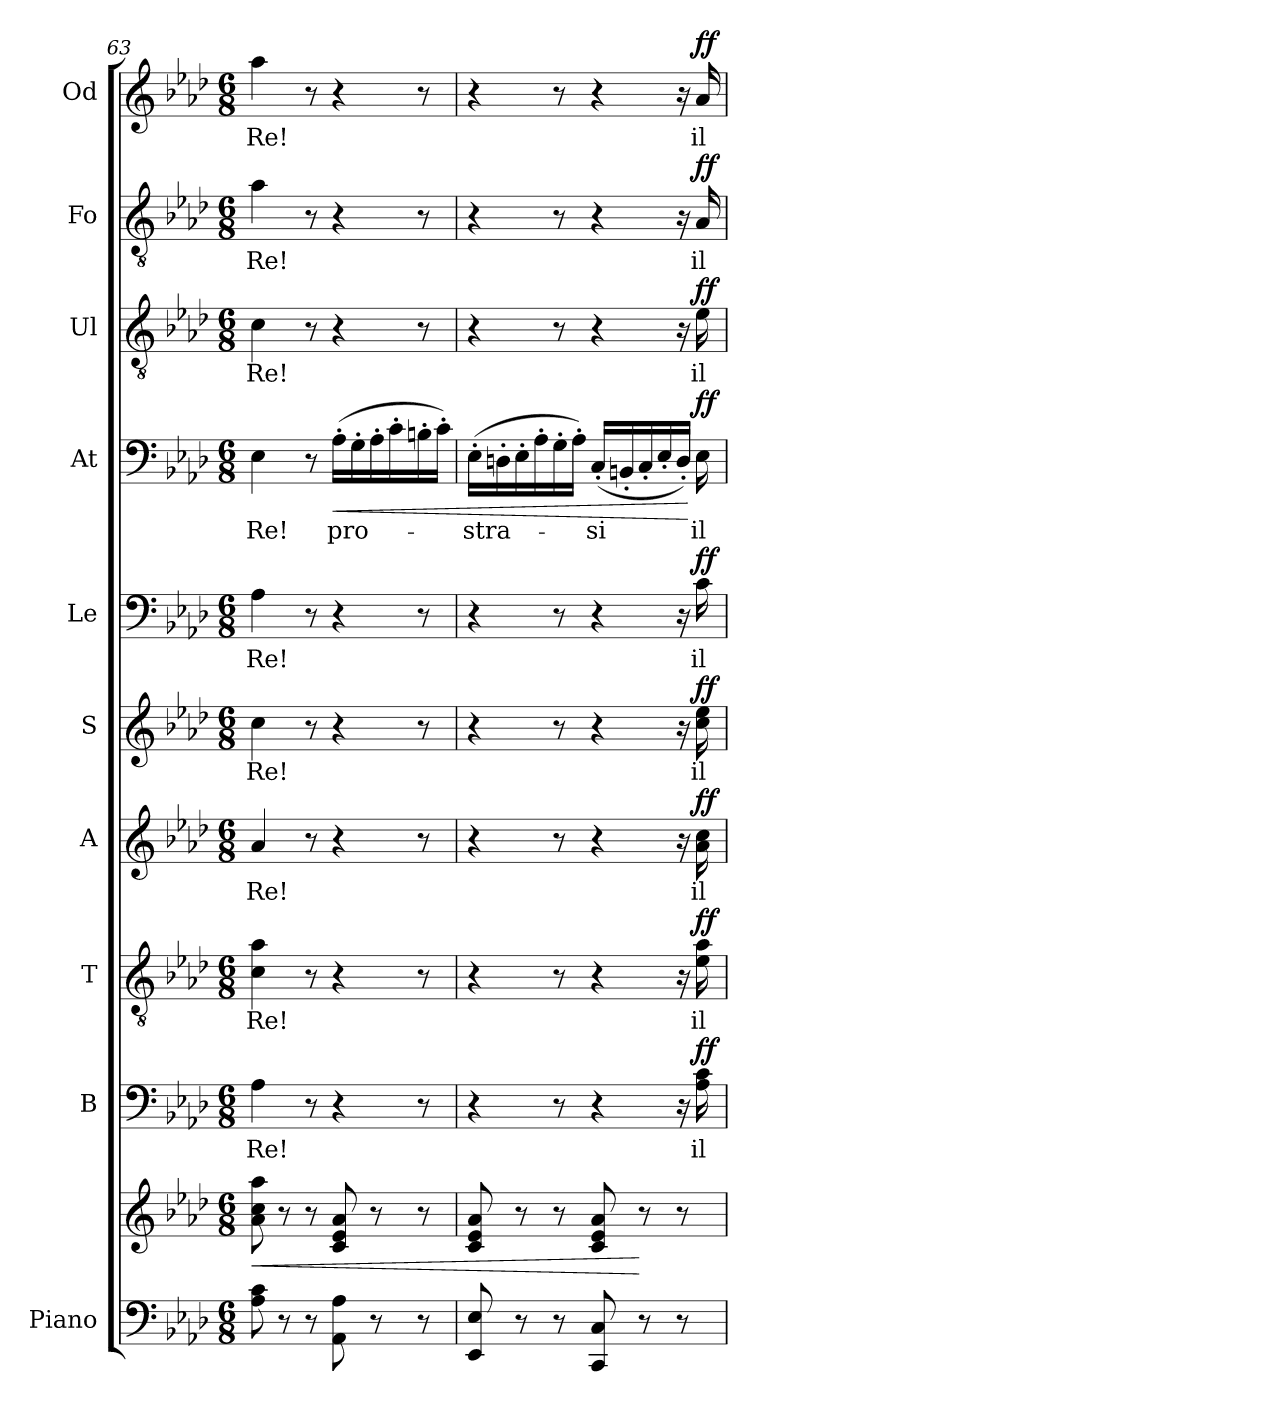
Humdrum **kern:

**kern	**kern	**dynam	**kern	**text	**dynam	**kern	**text	**dynam	**kern	**text	**dynam	**kern	**text	**dynam	**kern	**text	**dynam	**kern	**text	**dynam	**kern	**text	**dynam	**kern	**text	**dynam	**kern	**text	**dynam
*part10	*part10	*part10	*part9	*part9	*part9	*part8	*part8	*part8	*part7	*part7	*part7	*part6	*part6	*part6	*part5	*part5	*part5	*part4	*part4	*part4	*part3	*part3	*part3	*part2	*part2	*part2	*part1	*part1	*part1
*staff11	*staff10	*staff10/11	*staff9	*staff9	*staff9	*staff8	*staff8	*staff8	*staff7	*staff7	*staff7	*staff6	*staff6	*staff6	*staff5	*staff5	*staff5	*staff4	*staff4	*staff4	*staff3	*staff3	*staff3	*staff2	*staff2	*staff2	*staff1	*staff1	*staff1
*I"Piano	*	*	*I"B	*	*	*I"T	*	*	*I"A	*	*	*I"S	*	*	*I"Le	*	*	*I"At	*	*	*I"Ul	*	*	*I"Fo	*	*	*I"Od	*	*
*I'Pno	*	*	*I'B	*	*	*I'T	*	*	*I'A	*	*	*I'S	*	*	*I'Le	*	*	*I'At	*	*	*I'Ul	*	*	*I'Fo	*	*	*I'Od	*	*
*clefF4	*clefG2	*	*clefF4	*	*	*clefGv2	*	*	*clefG2	*	*	*clefG2	*	*	*clefF4	*	*	*clefF4	*	*	*clefGv2	*	*	*clefGv2	*	*	*clefG2	*	*
*k[b-e-a-d-]	*k[b-e-a-d-]	*	*k[b-e-a-d-]	*	*	*k[b-e-a-d-]	*	*	*k[b-e-a-d-]	*	*	*k[b-e-a-d-]	*	*	*k[b-e-a-d-]	*	*	*k[b-e-a-d-]	*	*	*k[b-e-a-d-]	*	*	*k[b-e-a-d-]	*	*	*k[b-e-a-d-]	*	*
*M6/8	*M6/8	*	*M6/8	*	*	*M6/8	*	*	*M6/8	*	*	*M6/8	*	*	*M6/8	*	*	*M6/8	*	*	*M6/8	*	*	*M6/8	*	*	*M6/8	*	*
=63	=63	=63	=63	=63	=63	=63	=63	=63	=63	=63	=63	=63	=63	=63	=63	=63	=63	=63	=63	=63	=63	=63	=63	=63	=63	=63	=63	=63	=63
!	!	!LO:HP:b	!	!LO:LY:b	!	!	!LO:LY:b	!	!	!LO:LY:b	!	!	!LO:LY:b	!	!	!LO:LY:b	!	!	!LO:LY:b	!	!	!LO:LY:b	!	!	!LO:LY:b	!	!	!LO:LY:b	!
8A-\ 8c\	8a-\ 8cc\ 8aa-\	<	4A-\	Re!	.	4c!\ 4a-\	Re!	.	4a-/	Re!	.	4cc\	Re!	.	4A-\	Re!	.	4E-\	Re!	.	4c\	Re!	.	4a-\	Re!	.	4aa-\	Re!	.
8r	8r	.	.	.	.	.	.	.	.	.	.	.	.	.	.	.	.	.	.	.	.	.	.	.	.	.	.	.	.
8r	8r	.	8r	.	.	8r	.	.	8r	.	.	8r	.	.	8r	.	.	8r	.	.	8r	.	.	8r	.	.	8r	.	.
!	!	!	!	!	!	!	!	!	!	!	!	!	!	!	!	!	!	!	!LO:LY:b	!LO:HP:b	!	!	!	!	!	!	!	!	!
8AA-\ 8A-\	8c/ 8e-/ 8a-/	.	4r	.	.	4r	.	.	4r	.	.	4r	.	.	4r	.	.	(>16A-'\LL	pro-	<	4r	.	.	4r	.	.	4r	.	.
.	.	.	.	.	.	.	.	.	.	.	.	.	.	.	.	.	.	16G'\	.	.	.	.	.	.	.	.	.	.	.
8r	8r	.	.	.	.	.	.	.	.	.	.	.	.	.	.	.	.	16A-'\	.	.	.	.	.	.	.	.	.	.	.
.	.	.	.	.	.	.	.	.	.	.	.	.	.	.	.	.	.	16c'\	.	.	.	.	.	.	.	.	.	.	.
8r	8r	.	8r	.	.	8r	.	.	8r	.	.	8r	.	.	8r	.	.	16Bn'\	.	.	8r	.	.	8r	.	.	8r	.	.
.	.	.	.	.	.	.	.	.	.	.	.	.	.	.	.	.	.	16c'\JJ)	.	.	.	.	.	.	.	.	.	.	.
!!LO:PB:g=z
=64	=64	=64	=64	=64	=64	=64	=64	=64	=64	=64	=64	=64	=64	=64	=64	=64	=64	=64	=64	=64	=64	=64	=64	=64	=64	=64	=64	=64	=64
!	!	!	!	!	!	!	!	!	!	!	!	!	!	!	!	!	!	!	!LO:LY:b	!	!	!	!	!	!	!	!	!	!
8EE-/ 8E-/	8c/ 8e-/ 8a-/	.	4r	.	.	4r	.	.	4r	.	.	4r	.	.	4r	.	.	(>16E-'\LL	-stra-	.	4r	.	.	4r	.	.	4r	.	.
.	.	.	.	.	.	.	.	.	.	.	.	.	.	.	.	.	.	16Dn'\	.	.	.	.	.	.	.	.	.	.	.
8r	8r	.	.	.	.	.	.	.	.	.	.	.	.	.	.	.	.	16E-'\	.	.	.	.	.	.	.	.	.	.	.
.	.	.	.	.	.	.	.	.	.	.	.	.	.	.	.	.	.	16A-'\	.	.	.	.	.	.	.	.	.	.	.
8r	8r	.	8r	.	.	8r	.	.	8r	.	.	8r	.	.	8r	.	.	16G'\	.	.	8r	.	.	8r	.	.	8r	.	.
.	.	.	.	.	.	.	.	.	.	.	.	.	.	.	.	.	.	16A-'\JJ)	.	.	.	.	.	.	.	.	.	.	.
!	!	!	!	!	!	!	!	!	!	!	!	!	!	!	!	!	!	!	!LO:LY:b	!	!	!	!	!	!	!	!	!	!
8CC/ 8C/	8c/ 8e-/ 8a-/	.	4r	.	.	4r	.	.	4r	.	.	4r	.	.	4r	.	.	(<16C'/LL	-si	.	4r	.	.	4r	.	.	4r	.	.
.	.	.	.	.	.	.	.	.	.	.	.	.	.	.	.	.	.	16BBn'/	.	.	.	.	.	.	.	.	.	.	.
8r	8r	[	.	.	.	.	.	.	.	.	.	.	.	.	.	.	.	16C'/	.	.	.	.	.	.	.	.	.	.	.
.	.	.	.	.	.	.	.	.	.	.	.	.	.	.	.	.	.	16E-'/	.	.	.	.	.	.	.	.	.	.	.
8r	8r	.	16r	.	.	16r	.	.	16r	.	.	16r	.	.	16r	.	.	16D'/JJ)	.	.	16r	.	.	16r	.	.	16r	.	.
!	!	!	!	!LO:LY:b	!LO:DY:a	!	!LO:LY:b	!LO:DY:a	!	!LO:LY:b	!LO:DY:a	!	!LO:LY:b	!LO:DY:a	!	!LO:LY:b	!LO:DY:a	!	!LO:LY:b	!LO:DY:n=1:a	!	!LO:LY:b	!LO:DY:a	!	!LO:LY:b	!LO:DY:a	!	!LO:LY:b	!LO:DY:a
.	.	.	16A-\ 16c!\	il	ff	16e-!\ 16a-\	il	ff	16a-\ 16cc!\	il	ff	16cc!\ 16ee-\	il	ff	16c\	il	ff	16E-\	il	[ ff	16e-\	il	ff	16A-/	il	ff	16a-/	il	ff
=	=	=	=	=	=	=	=	=	=	=	=	=	=	=	=	=	=	=	=	=	=	=	=	=	=	=	=	=	=
*-	*-	*-	*-	*-	*-	*-	*-	*-	*-	*-	*-	*-	*-	*-	*-	*-	*-	*-	*-	*-	*-	*-	*-	*-	*-	*-	*-	*-	*-
